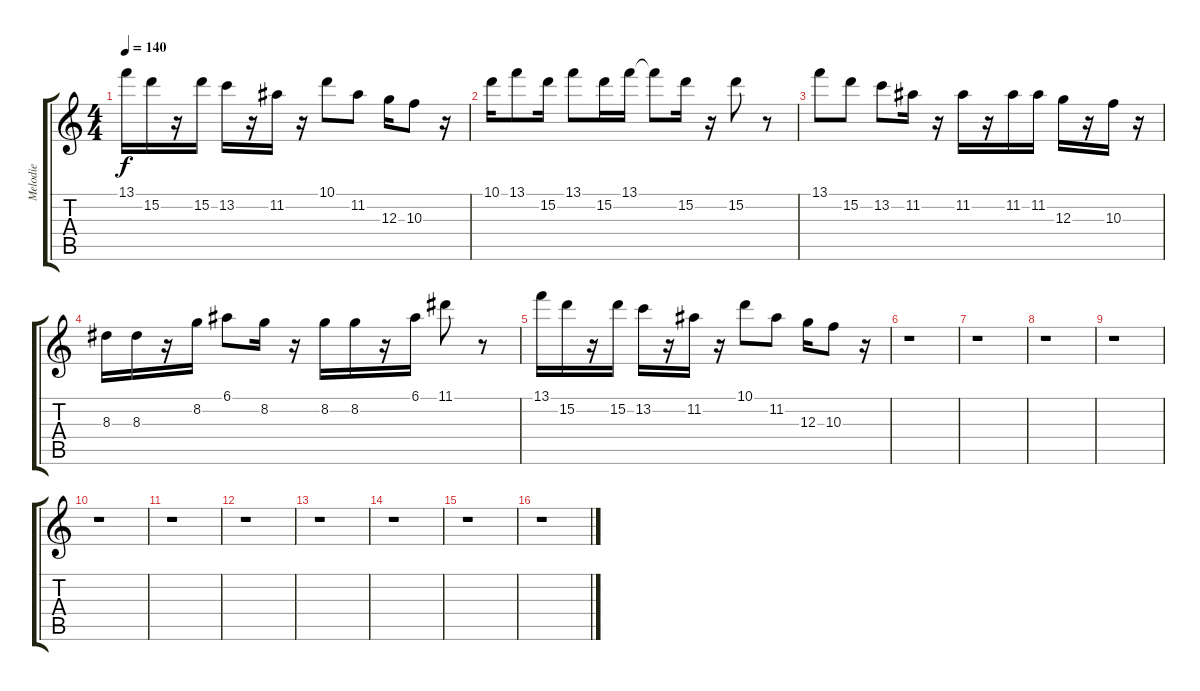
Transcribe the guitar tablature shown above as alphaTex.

\track ("Melodie" "Melodie") {instrument distortionguitar}
\staff {score tabs}
\tuning (E4 B3 G3 D3 A2 E2) {hide}
\ts (4 4)
\tempo 140
\clef g2
\ks c
13.1.16{dy f} 15.2.16 r.16 15.2.16 13.2.16 r.16 11.2.16 r.16 10.1.8 11.2.8 12.3.16 10.3.8 r.16 |
10.1.16 13.1.8 15.2.16 13.1.8 15.2.16 13.1.16 13.1{t}.8 15.2.16 r.16 15.2.8 r.8 |
13.1.8 15.2.8 13.2.8 11.2.16 r.16 11.2.16 r.16 11.2.16 11.2.16 12.3.16 r.16 10.3.16 r.16 |
8.3.16 8.3.16 r.16 8.2.16 6.1.8 8.2.16 r.16 8.2.16 8.2.16 r.16 6.1.16 11.1.8 r.8 |
13.1.16 15.2.16 r.16 15.2.16 13.2.16 r.16 11.2.16 r.16 10.1.8 11.2.8 12.3.16 10.3.8 r.16 |
r.1 |
r.1 |
r.1 |
r.1 |
r.1 |
r.1 |
r.1 |
r.1 |
r.1 |
r.1 |
r.1
